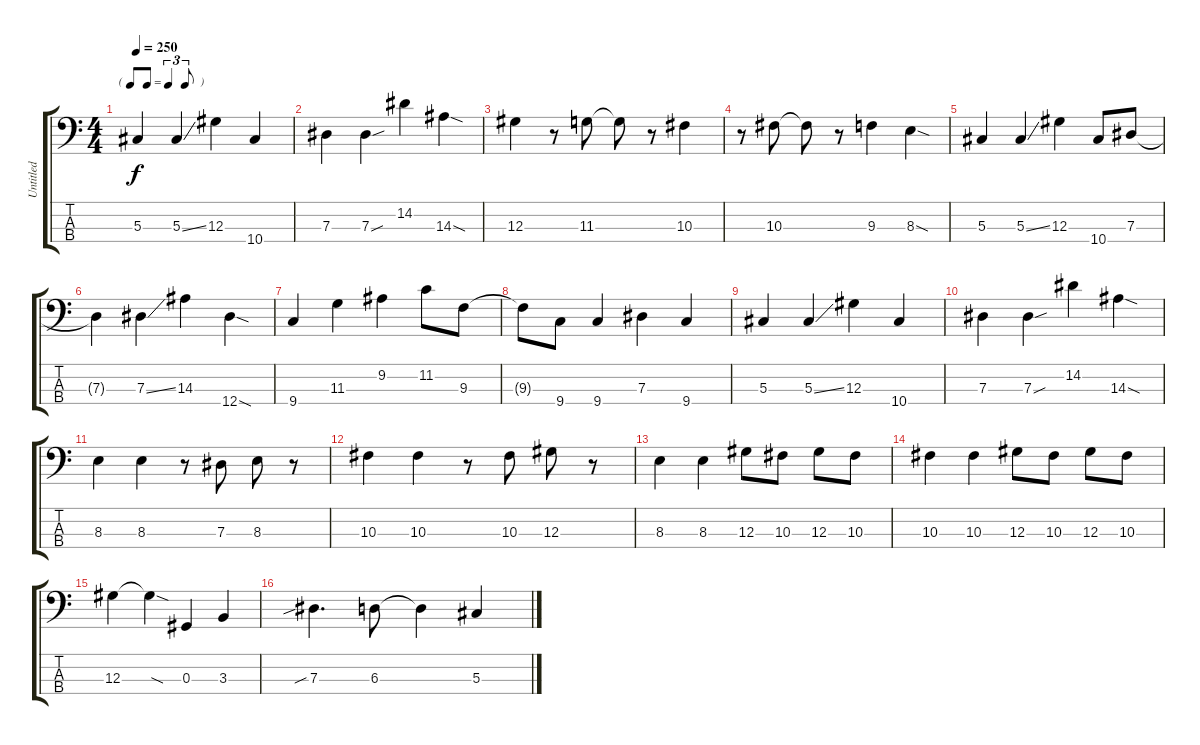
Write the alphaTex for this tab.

\track ("Untitled" "Untitled") {instrument electricbassfinger}
\staff {score tabs}
\tuning (Gb2 Db2 Ab1 Eb1) {hide}
\ts (4 4)
\tf triplet8th
\tempo 250
\clef f4
\ks c
5.3.4{dy f} 5.3{ss}.4 12.3.4 10.4.4 |
7.3.4 7.3{sou}.4 14.2.4 14.3{sod}.4 |
12.3.4 r.8 11.3.8 11.3{t}.8 r.8 10.3.4 |
r.8 10.3.8 10.3{t}.8 r.8 9.3.4 8.3{sod}.4 |
5.3.4 5.3{ss}.4 12.3.4 10.4.8 7.3.8 |
7.3{t}.4 7.3{ss}.4 14.3.4 12.4{sod}.4 |
9.4.4 11.3.4 9.2.4 11.2.8 9.3.8 |
9.3{t}.8 9.4.8 9.4.4 7.3.4 9.4.4 |
5.3.4 5.3{ss}.4 12.3.4 10.4.4 |
7.3.4 7.3{sou}.4 14.2.4 14.3{sod}.4 |
8.3.4 8.3.4 r.8 7.3.8 8.3.8 r.8 |
10.3.4 10.3.4 r.8 10.3.8 12.3.8 r.8 |
8.3.4 8.3.4 12.3.8 10.3.8 12.3.8 10.3.8 |
10.3.4 10.3.4 12.3.8 10.3.8 12.3.8 10.3.8 |
12.3.4 12.3{sod t}.4 0.3.4 3.3.4 |
7.3{sib}.4{d} 6.3.8 6.3{t}.4 5.3.4
